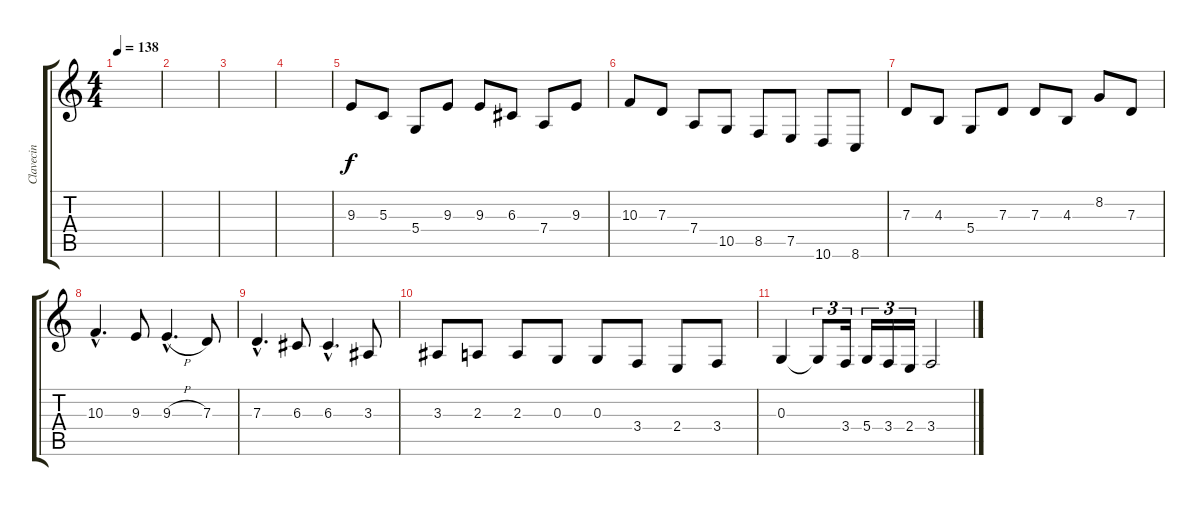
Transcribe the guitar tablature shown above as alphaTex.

\track ("Clavecin" "Clavecin") {instrument clavinet}
\staff {score tabs}
\tuning (E4 B3 G3 D3 A2 E2) {hide}
\ts (4 4)
\tempo 138
\clef g2
\ks c
|
|
|
|
9.3.8 5.3.8 5.4.8 9.3.8 9.3.8 6.3.8 7.4.8 9.3.8 |
10.3.8 7.3.8 7.4.8 10.5.8 8.5.8 7.5.8 10.6.8 8.6.8 |
7.3.8 4.3.8 5.4.8 7.3.8 7.3.8 4.3.8 8.2.8 7.3.8 |
10.3{hac}.4{d} 9.3.8 9.3{h hac}.4{d} 7.3.8 |
7.3{hac}.4{d} 6.3.8 6.3{hac}.4{d} 3.3.8 |
3.3.8 2.3.8 2.3.8 0.3.8 0.3.8 3.4.8 2.4.8 3.4.8 |
0.3.4 0.3{t}.8{tu (3 2)} 3.4.16{tu (3 2)} 5.4.16{tu (3 2)} 3.4.16{tu (3 2)} 2.4.16{tu (3 2)} 3.4.2
